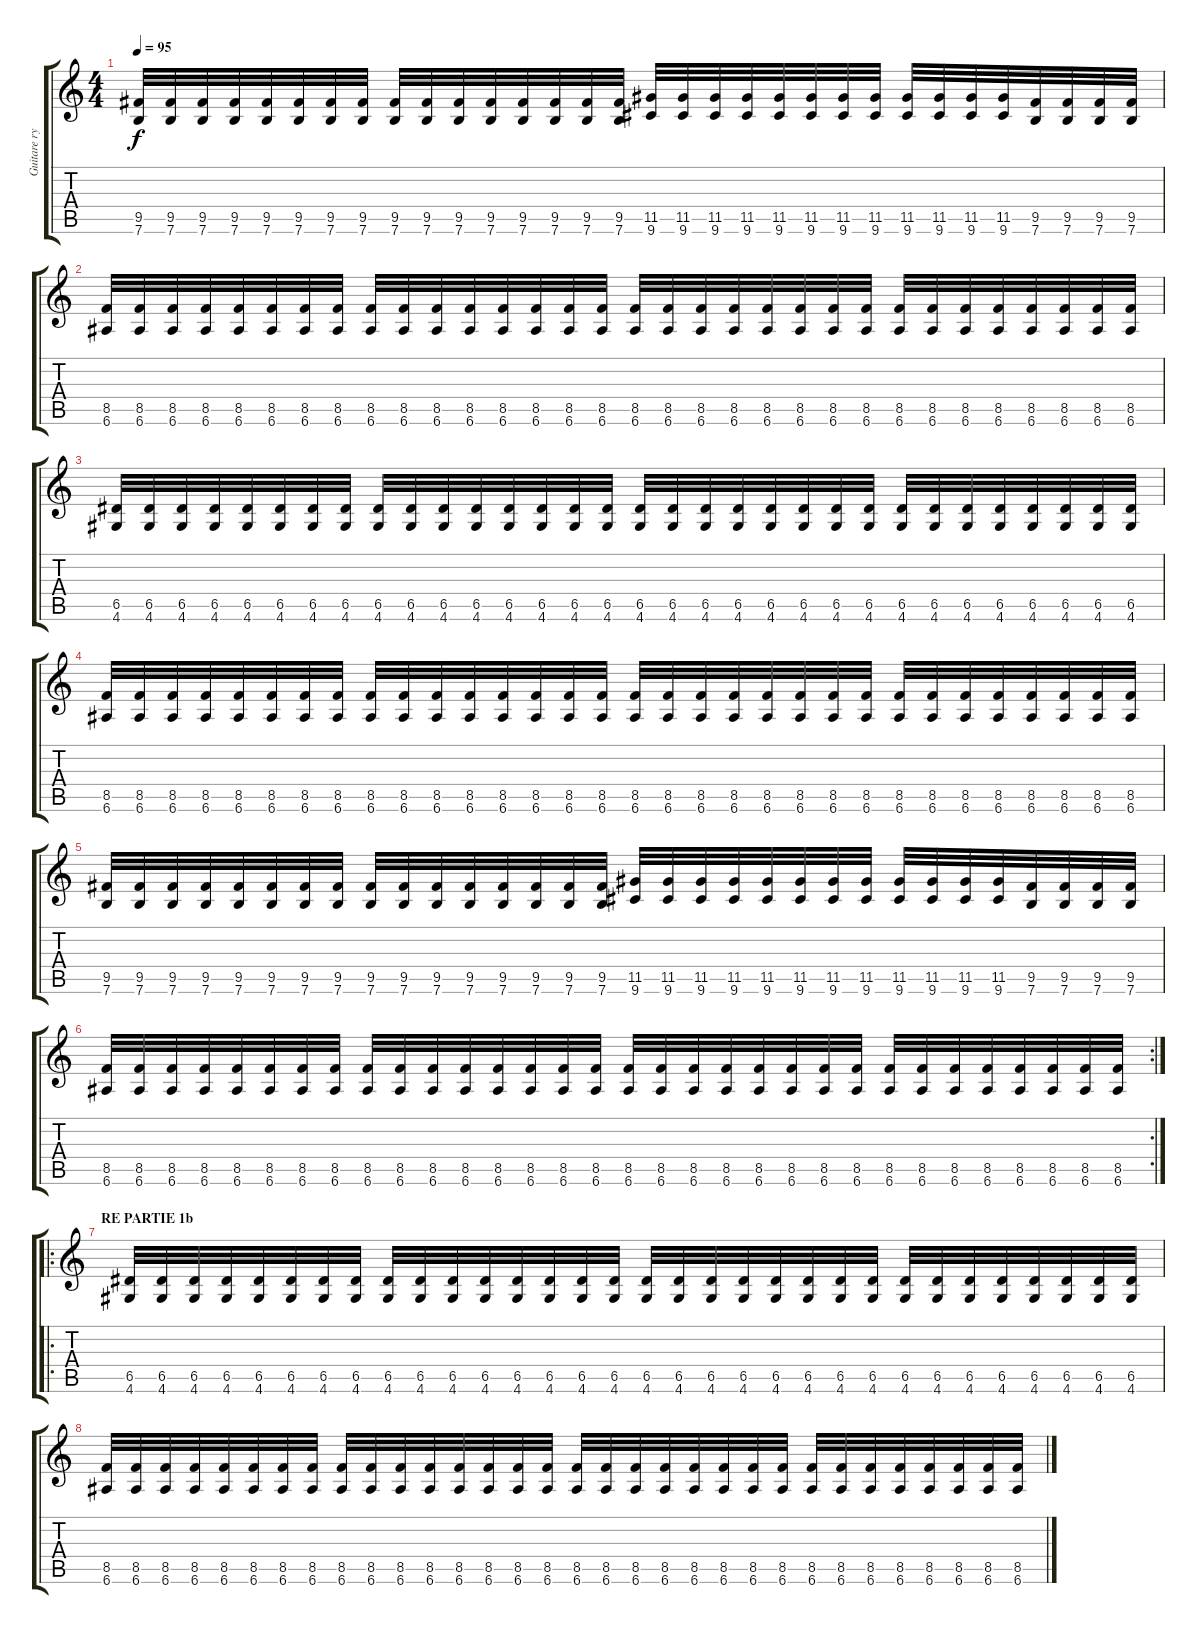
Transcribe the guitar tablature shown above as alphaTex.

\track ("Guitare rythmique" "Guitare ry") {instrument overdrivenguitar}
\staff {score tabs}
\tuning (E4 B3 G3 D3 A2 E2) {hide}
\ts (4 4)
\tempo 95
\clef g2
\ks c
(9.5 7.6).32{dy f} (9.5 7.6).32 (9.5 7.6).32 (9.5 7.6).32 (9.5 7.6).32 (9.5 7.6).32 (9.5 7.6).32 (9.5 7.6).32 (9.5 7.6).32 (9.5 7.6).32 (9.5 7.6).32 (9.5 7.6).32 (9.5 7.6).32 (9.5 7.6).32 (9.5 7.6).32 (9.5 7.6).32 (11.5 9.6).32 (11.5 9.6).32 (11.5 9.6).32 (11.5 9.6).32 (11.5 9.6).32 (11.5 9.6).32 (11.5 9.6).32 (11.5 9.6).32 (11.5 9.6).32 (11.5 9.6).32 (11.5 9.6).32 (11.5 9.6).32 (9.5 7.6).32 (9.5 7.6).32 (9.5 7.6).32 (9.5 7.6).32 |
(8.5 6.6).32 (8.5 6.6).32 (8.5 6.6).32 (8.5 6.6).32 (8.5 6.6).32 (8.5 6.6).32 (8.5 6.6).32 (8.5 6.6).32 (8.5 6.6).32 (8.5 6.6).32 (8.5 6.6).32 (8.5 6.6).32 (8.5 6.6).32 (8.5 6.6).32 (8.5 6.6).32 (8.5 6.6).32 (8.5 6.6).32 (8.5 6.6).32 (8.5 6.6).32 (8.5 6.6).32 (8.5 6.6).32 (8.5 6.6).32 (8.5 6.6).32 (8.5 6.6).32 (8.5 6.6).32 (8.5 6.6).32 (8.5 6.6).32 (8.5 6.6).32 (8.5 6.6).32 (8.5 6.6).32 (8.5 6.6).32 (8.5 6.6).32 |
(6.5 4.6).32 (6.5 4.6).32 (6.5 4.6).32 (6.5 4.6).32 (6.5 4.6).32 (6.5 4.6).32 (6.5 4.6).32 (6.5 4.6).32 (6.5 4.6).32 (6.5 4.6).32 (6.5 4.6).32 (6.5 4.6).32 (6.5 4.6).32 (6.5 4.6).32 (6.5 4.6).32 (6.5 4.6).32 (6.5 4.6).32 (6.5 4.6).32 (6.5 4.6).32 (6.5 4.6).32 (6.5 4.6).32 (6.5 4.6).32 (6.5 4.6).32 (6.5 4.6).32 (6.5 4.6).32 (6.5 4.6).32 (6.5 4.6).32 (6.5 4.6).32 (6.5 4.6).32 (6.5 4.6).32 (6.5 4.6).32 (6.5 4.6).32 |
(8.5 6.6).32 (8.5 6.6).32 (8.5 6.6).32 (8.5 6.6).32 (8.5 6.6).32 (8.5 6.6).32 (8.5 6.6).32 (8.5 6.6).32 (8.5 6.6).32 (8.5 6.6).32 (8.5 6.6).32 (8.5 6.6).32 (8.5 6.6).32 (8.5 6.6).32 (8.5 6.6).32 (8.5 6.6).32 (8.5 6.6).32 (8.5 6.6).32 (8.5 6.6).32 (8.5 6.6).32 (8.5 6.6).32 (8.5 6.6).32 (8.5 6.6).32 (8.5 6.6).32 (8.5 6.6).32 (8.5 6.6).32 (8.5 6.6).32 (8.5 6.6).32 (8.5 6.6).32 (8.5 6.6).32 (8.5 6.6).32 (8.5 6.6).32 |
(9.5 7.6).32 (9.5 7.6).32 (9.5 7.6).32 (9.5 7.6).32 (9.5 7.6).32 (9.5 7.6).32 (9.5 7.6).32 (9.5 7.6).32 (9.5 7.6).32 (9.5 7.6).32 (9.5 7.6).32 (9.5 7.6).32 (9.5 7.6).32 (9.5 7.6).32 (9.5 7.6).32 (9.5 7.6).32 (11.5 9.6).32 (11.5 9.6).32 (11.5 9.6).32 (11.5 9.6).32 (11.5 9.6).32 (11.5 9.6).32 (11.5 9.6).32 (11.5 9.6).32 (11.5 9.6).32 (11.5 9.6).32 (11.5 9.6).32 (11.5 9.6).32 (9.5 7.6).32 (9.5 7.6).32 (9.5 7.6).32 (9.5 7.6).32 |
\rc 2
(8.5 6.6).32 (8.5 6.6).32 (8.5 6.6).32 (8.5 6.6).32 (8.5 6.6).32 (8.5 6.6).32 (8.5 6.6).32 (8.5 6.6).32 (8.5 6.6).32 (8.5 6.6).32 (8.5 6.6).32 (8.5 6.6).32 (8.5 6.6).32 (8.5 6.6).32 (8.5 6.6).32 (8.5 6.6).32 (8.5 6.6).32 (8.5 6.6).32 (8.5 6.6).32 (8.5 6.6).32 (8.5 6.6).32 (8.5 6.6).32 (8.5 6.6).32 (8.5 6.6).32 (8.5 6.6).32 (8.5 6.6).32 (8.5 6.6).32 (8.5 6.6).32 (8.5 6.6).32 (8.5 6.6).32 (8.5 6.6).32 (8.5 6.6).32 |
\ro
\section ("" "RE PARTIE 1b")
(6.5 4.6).32 (6.5 4.6).32 (6.5 4.6).32 (6.5 4.6).32 (6.5 4.6).32 (6.5 4.6).32 (6.5 4.6).32 (6.5 4.6).32 (6.5 4.6).32 (6.5 4.6).32 (6.5 4.6).32 (6.5 4.6).32 (6.5 4.6).32 (6.5 4.6).32 (6.5 4.6).32 (6.5 4.6).32 (6.5 4.6).32 (6.5 4.6).32 (6.5 4.6).32 (6.5 4.6).32 (6.5 4.6).32 (6.5 4.6).32 (6.5 4.6).32 (6.5 4.6).32 (6.5 4.6).32 (6.5 4.6).32 (6.5 4.6).32 (6.5 4.6).32 (6.5 4.6).32 (6.5 4.6).32 (6.5 4.6).32 (6.5 4.6).32 |
(8.5 6.6).32 (8.5 6.6).32 (8.5 6.6).32 (8.5 6.6).32 (8.5 6.6).32 (8.5 6.6).32 (8.5 6.6).32 (8.5 6.6).32 (8.5 6.6).32 (8.5 6.6).32 (8.5 6.6).32 (8.5 6.6).32 (8.5 6.6).32 (8.5 6.6).32 (8.5 6.6).32 (8.5 6.6).32 (8.5 6.6).32 (8.5 6.6).32 (8.5 6.6).32 (8.5 6.6).32 (8.5 6.6).32 (8.5 6.6).32 (8.5 6.6).32 (8.5 6.6).32 (8.5 6.6).32 (8.5 6.6).32 (8.5 6.6).32 (8.5 6.6).32 (8.5 6.6).32 (8.5 6.6).32 (8.5 6.6).32 (8.5 6.6).32
